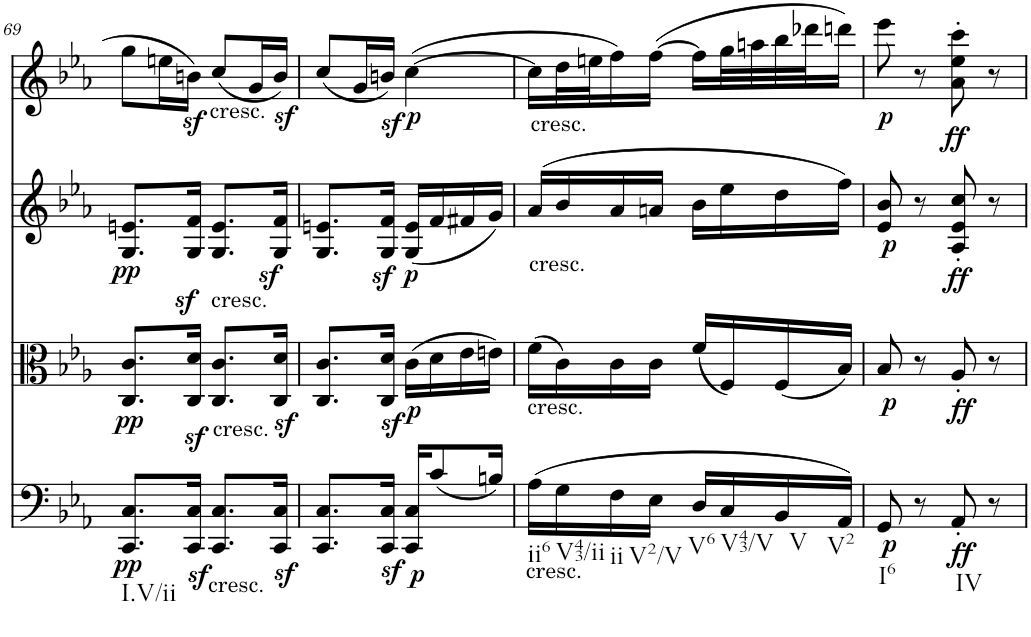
**kern	**dynam	**kern	**dynam	**kern	**dynam	**kern	**dynam
*part4	*part4	*part3	*part3	*part2	*part2	*part1	*part1
*staff4	*staff4	*staff3	*staff3	*staff2	*staff2	*staff1	*staff1
*I"Violoncello	*	*I"Viola	*	*I"Violin II	*	*I"Violin I	*
*I'Vc	*	*I'Vla	*	*I'Vln	*	*I'Vln	*
!!LO:PB:g=z
*clefC4	*	*clefC3	*	*clefG2	*	*clefG2	*
*k[b-e-a-]	*	*k[b-e-a-]	*	*k[b-e-a-]	*	*k[b-e-a-]	*
*E-:	*	*E-:	*	*E-:	*	*E-:	*
*M2/4	*	*M2/4	*	*M2/4	*	*M2/4	*
=69	=69	=69	=69	=69	=69	=69	=69
!LO:TX:b:t=I.V/ii	!	!	!	!	!	!	!
!	!LO:DY:b	!	!LO:DY:b	!	!LO:DY:b	!	!
8.CC/ 8.C/L	pp	8.C/ 8.c/L	pp	8.G/ 8.en/L	pp	8gg\L	.
.	.	.	.	.	.	16een\L	.
16CC/z> 16C/z>Jk	.	16C/z> 16d/z>Jk	.	16G/ 16f/Jk	.	16bnz<\JJ	.
!	!	!	!	!	!	!LO:TX:b:t=cresc.	!
!	!	!	!	!LO:TX:b:t=cresc.	!	!	!
!LO:TX:b:t=cresc.	!	!	!	!	!	!	!
!LO:TX:a:t=cresc.	!	!	!	!	!	!	!
8.CC/ 8.C/L	.	8.C/ 8.c/L	.	8.G/ 8.e/L	.	(8cc/L	.
.	.	.	.	.	.	16g/L	.
16CC/z< 16C/z<Jk	.	16C/z< 16d/z<Jk	.	16G/z< 16f/z<Jk	.	16bz</JJ)	.
=70	=70	=70	=70	=70	=70	=70	=70
8.CC/ 8.C/L	.	8.C/ 8.c/L	.	8.G/ 8.en/L	.	(8cc/L	.
.	.	.	.	.	.	16g/L	.
16CC/z< 16C/z<Jk	.	16C/z< 16d/z<Jk	.	16G/z< 16f/z<Jk	.	16bnz</JJ)	.
!	!LO:DY:b	!	!LO:DY:b	!	!LO:DY:b	!	!LO:DY:b
16CC/ 16C/KL	p	(16c\LL	p	(16G/ 16e/LL	p	([4cc\	p
(8c/	.	16d\	.	16f/	.	.	.
.	.	16e-\	.	16f#X/	.	.	.
16Bn/Jk)	.	16en\JJ)	.	16g/JJ)	.	.	.
=71	=71	=71	=71	=71	=71	=71	=71
!	!	!	!	!	!	!LO:TX:b:t=cresc.	!
!	!	!LO:TX:a:t=cresc.	!	!	!	!	!
!	!	!LO:TX:b:t=cresc.	!	!	!	!	!
!LO:TX:b:t=cresc.	!	!	!	!	!	!	!
!LO:TX:b:t=ii6	!	!	!	!	!	!	!
(16A-\LL	.	(16f\LL	.	(16a-/LL	.	16cc\LL]	.
!LO:TX:b:t=V43/ii	!	!	!	!	!	!	!
16G\	.	16c\)	.	16b-/	.	32dd\L	.
.	.	.	.	.	.	32een\J	.
!LO:TX:b:t=ii	!	!	!	!	!	!	!
16F\	.	16c\	.	16a-/	.	16ff\)	.
!LO:TX:b:t=V2/V	!	!	!	!	!	!	!
16E-\JJ	.	16c\JJ	.	16an/JJ	.	([16ff\JJ	.
!LO:TX:b:t=V6	!	!	!	!	!	!	!
16D/LL	.	(16f/LL	.	16b-\LL	.	16ff\LL]	.
!LO:TX:b:t=V43/V	!	!	!	!	!	!	!
16C/	.	16F/)	.	16ee-\	.	32gg\L	.
.	.	.	.	.	.	32aan\	.
!LO:TX:b:t=V	!	!	!	!	!	!	!
16BB-/	.	(16F/	.	16dd\	.	32bb-\	.
.	.	.	.	.	.	32ddd-X\J	.
!LO:TX:b:t=V2	!	!	!	!	!	!	!
16AA-/JJ)	.	16B-/JJ)	.	16ff\JJ)	.	16dddn\JJ)	.
=72	=72	=72	=72	=72	=72	=72	=72
!LO:TX:b:t=I6	!	!	!	!	!	!	!
!	!LO:DY:b	!	!LO:DY:b	!	!LO:DY:b	!	!LO:DY:b
8GG/	p	8B-/	p	8e-/ 8b-/	p	8eee-\	p
8r	.	8r	.	8r	.	8r	.
!LO:TX:b:t=IV	!	!	!	!	!	!	!
!	!LO:DY:b	!	!LO:DY:b	!	!LO:DY:b	!	!LO:DY:b
8AA-'/	ff	8A-'/	ff	8A-/' 8e-/' 8cc/'	ff	8a-\' 8ee-\' 8ccc\'	ff
8r	.	8r	.	8r	.	8r	.
=	=	=	=	=	=	=	=
*-	*-	*-	*-	*-	*-	*-	*-
